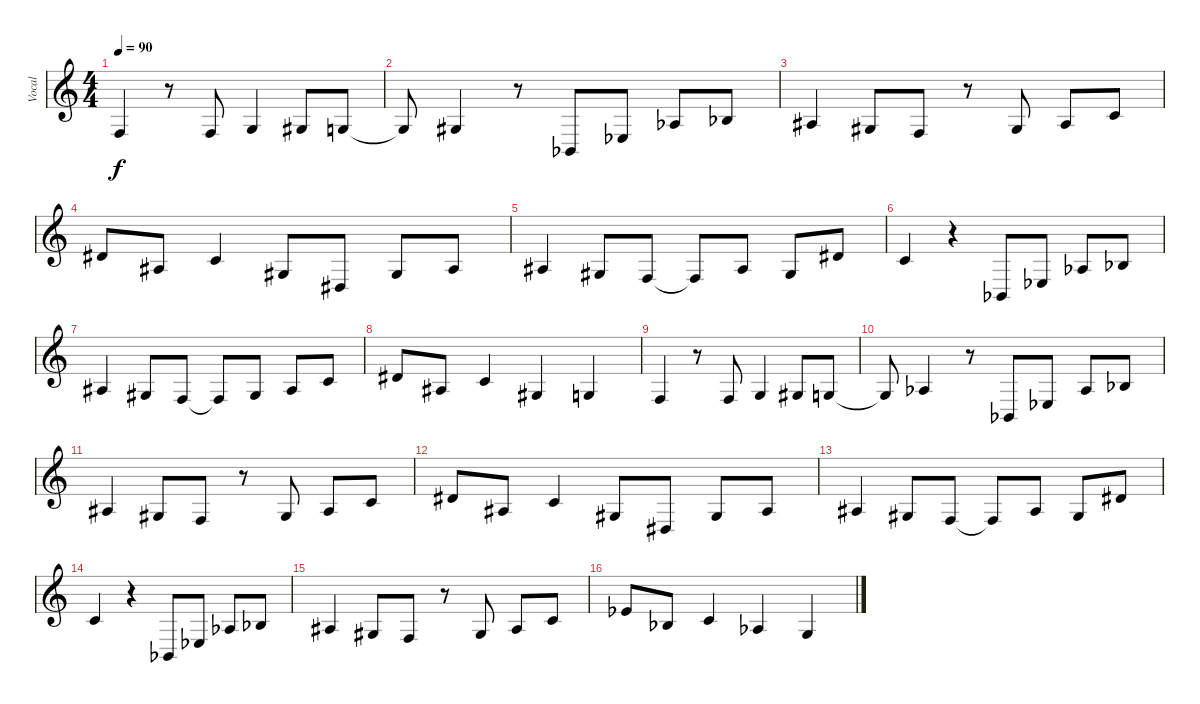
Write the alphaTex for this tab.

\track ("Vocal" "Vocal") {instrument brightacousticpiano}
\staff {score}
\tuning (E4 B3 G3 D3 A2 E2) {hide}
\ts (4 4)
\tempo 90
\clef g2
\ks c
3.4.4{dy f} r.8 3.4.8 0.3.4 1.3.8 0.3.8 |
0.3{t}.8 1.3.4 r.8 1.5{acc b}.8 1.4{acc b}.8 1.3{acc b}.8 3.3{acc b}.8 |
3.3.4 1.3.8 3.4.8 r.8 1.3.8 3.3.8 1.2.8 |
4.2.8 3.3.8 1.2.4 1.3.8 1.4.8 1.3.8 3.3.8 |
3.3.4 1.3.8 3.4.8 3.4{t}.8 3.3.8 1.3.8 4.2.8 |
1.2.4 r.4 1.5{acc b}.8 6.5{acc b}.8 1.3{acc b}.8 3.3{acc b}.8 |
3.3.4 1.3.8 3.4.8 3.4{t}.8 1.3.8 3.3.8 1.2.8 |
4.2.8 3.3.8 1.2.4 1.3.4 0.3.4 |
3.4.4 r.8 3.4.8 0.3.4 1.3.8 0.3.8 |
0.3{t}.8 1.3{acc b}.4 r.8 1.5{acc b}.8 1.4{acc b}.8 1.3{acc b}.8 3.3{acc b}.8 |
3.3.4 1.3.8 3.4.8 r.8 1.3.8 3.3.8 1.2.8 |
4.2.8 3.3.8 1.2.4 1.3.8 1.4.8 1.3.8 3.3.8 |
3.3.4 1.3.8 3.4.8 3.4{t}.8 3.3.8 1.3.8 4.2.8 |
1.2.4 r.4 1.5{acc b}.8 6.5{acc b}.8 1.3{acc b}.8 3.3{acc b}.8 |
3.3.4 1.3.8 3.4.8 r.8 1.3.8 3.3.8 1.2.8 |
4.2{acc b}.8 3.3{acc b}.8 1.2.4 1.3{acc b}.4 0.3.4
